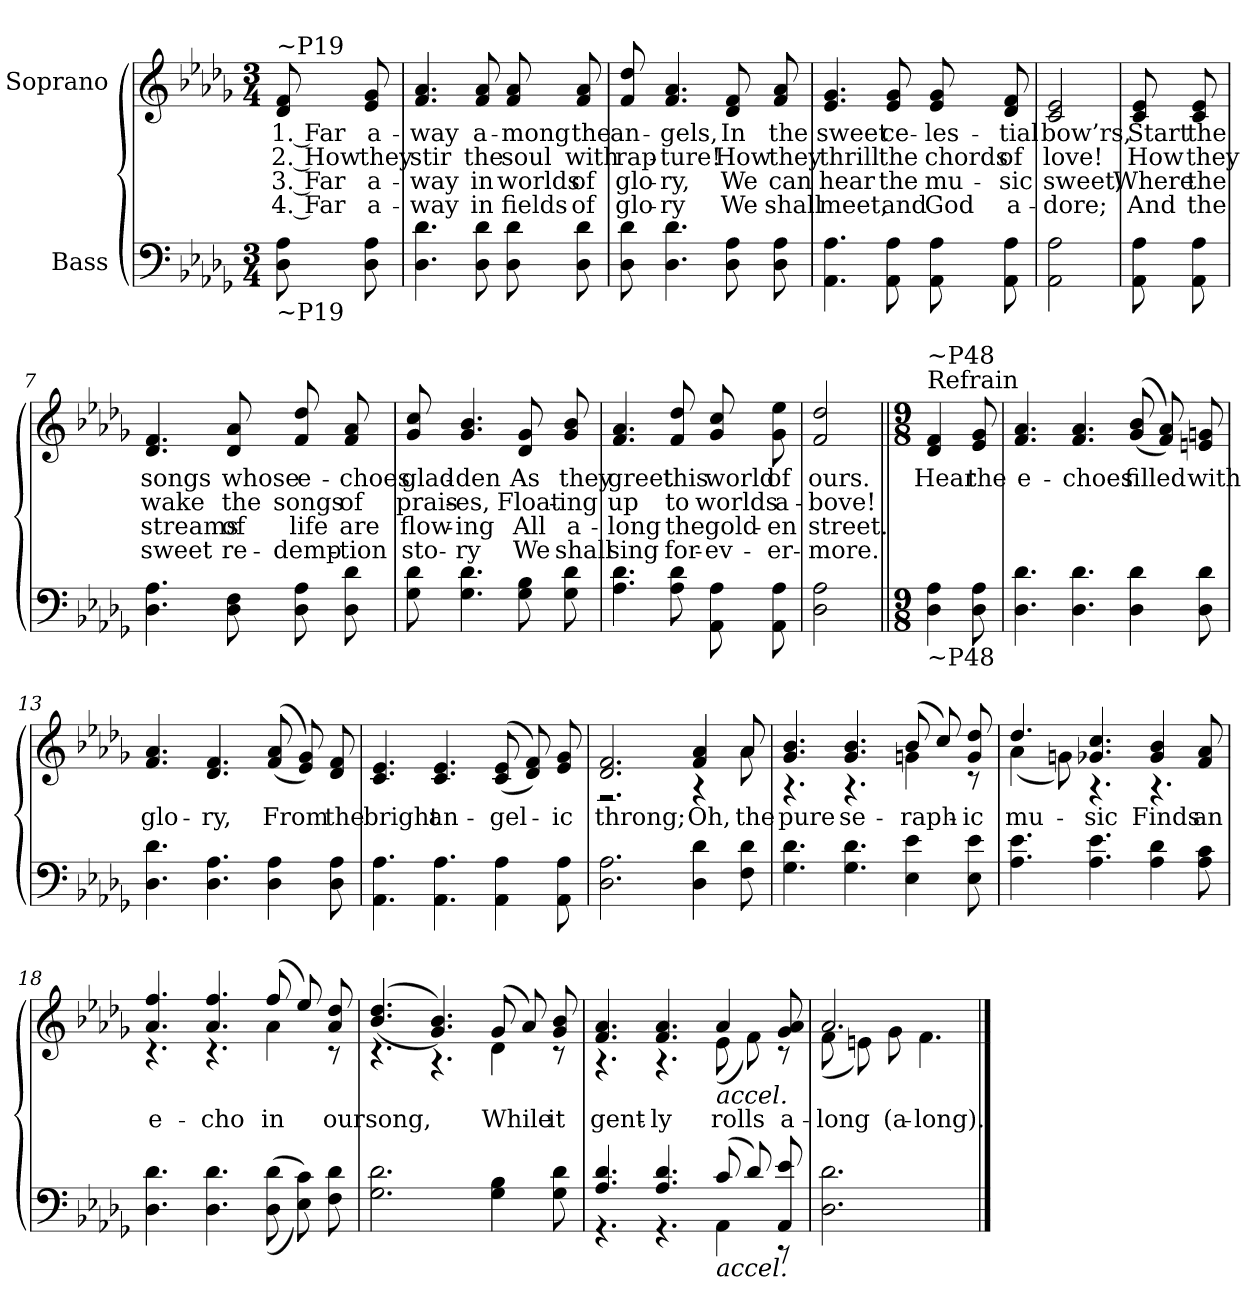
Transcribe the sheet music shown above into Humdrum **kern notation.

**kern	**kern	**text	**text	**text	**text
*part2	*part1	*part1	*part1	*part1	*part1
*staff2	*staff1	*staff1	*staff1	*staff1	*staff1
*I"Bass	*I"Soprano	*	*	*	*
*clefF4	*clefG2	*	*	*	*
*k[b-e-a-d-g-]	*k[b-e-a-d-g-]	*	*	*	*
*D-:	*D-:	*	*	*	*
*M3/4	*M3/4	*	*	*	*
*MM80	*MM80	*	*	*	*
=1	=1	=1	=1	=1	=1
!	!LO:TX:a:t=~P19	!	!	!	!
!LO:TX:b:t=~P19	!	!	!	!	!
8D- 8A-L	8d- 8fL	-1. Far	-2. How	-3. Far	-4. Far
8D- 8A-	8e- 8g-	-a-	-they	-a-	-a-
=2	=2	=2	=2	=2	=2
4.D- 4.d-	4.f 4.a-	-way	-stir	-way	-way
8D- 8d-	8f 8a-	-a-	-the	-in	-in
8D- 8d-L	8f 8a-L	-mong	-soul	-worlds	-fields
8D- 8d-	8f 8a-	-the	-with	-of	-of
=3	=3	=3	=3	=3	=3
8D- 8d-L	8f 8dd-L	-an-	-rap-	-glo-	-glo-
4.D- 4.d-	4.f 4.a-	-gels,	-ture!	-ry,	-ry
8D- 8A-L	8d- 8fL	-In	-How	-We	-We
8D- 8A-	8f 8a-	-the	-they	-can	-shall
=4	=4	=4	=4	=4	=4
4.AA- 4.A-	4.e- 4.g-	-sweet	-thrill	-hear	-meet,
8AA- 8A-	8e- 8g-	-ce-	-the	-the	-and
8AA- 8A-L	8e- 8g-L	-les-	-chords	-mu-	-God
8AA- 8A-	8d- 8f	-tial	-of	-sic	-a-
=5	=5	=5	=5	=5	=5
2AA- 2A-	2c 2e-	-bow’rs,	-love!	-sweet,	-dore;
=6	=6	=6	=6	=6	=6
8AA- 8A-L	8c 8e-L	-Start	-How	-Where	-And
8AA- 8A-	8c 8e-	-the	-they	-the	-the
=7	=7	=7	=7	=7	=7
4.D- 4.A-	4.d- 4.f	-songs	-wake	-streams	-sweet
8D- 8F	8d- 8a-	-whose	-the	-of	-re-
8D- 8A-L	8f 8dd-L	-e-	-songs	-life	-demp-
8D- 8d-	8f 8a-	-choes	-of	-are	-tion
=8	=8	=8	=8	=8	=8
8G- 8d-L	8g- 8ccL	-glad-	-prais-	-flow-	-sto-
4.G- 4.d-	4.g- 4.b-	-den	-es,	-ing	-ry
8G- 8B-L	8d- 8g-L	-As	-Float-	-All	-We
8G- 8d-	8g- 8b-	-they	-ing	-a-	-shall
=9	=9	=9	=9	=9	=9
4.A- 4.d-	4.f 4.a-	-greet	-up	-long	-sing
8A- 8d-	8f 8dd-	-this	-to	-the	-for-
8AA- 8A-L	8g- 8ccL	-world	-worlds	-gold-	-ev-
8AA- 8A-	8g- 8ee-	-of	-a-	-en	-er-
=10	=10	=10	=10	=10	=10
2D- 2A-	2f 2dd-	-ours.	-bove!	-street.	-more.
=11||	=11||	=11||	=11||	=11||	=11||
*M9/8	*M9/8	*	*	*	*
*MM120	*MM120	*	*	*	*
!	!LO:TX:a:t=Refrain	!	!	!	!
!	!LO:TX:a:t=~P48	!	!	!	!
!LO:TX:b:t=~P48	!	!	!	!	!
4D- 4A-	4d- 4f	-Hear	.	.	.
8D- 8A-	8e- 8g-	-the	.	.	.
=12	=12	=12	=12	=12	=12
4.D- 4.d-	4.f 4.a-	-e-	.	.	.
4.D- 4.d-	4.f 4.a-	-choes	.	.	.
4D- 4d-	((8g- 8b-L	-filled	.	.	.
.	8f 8a-))	.	.	.	.
8D- 8d-	8e 8g	-with	.	.	.
=13	=13	=13	=13	=13	=13
4.D- 4.d-	4.f 4.a-	-glo-	.	.	.
4.D- 4.A-	4.d- 4.f	-ry,	.	.	.
4D- 4A-	((8f 8a-L	-From	.	.	.
.	8e- 8g-))	.	.	.	.
8D- 8A-	8d- 8f	-the	.	.	.
=14	=14	=14	=14	=14	=14
4.AA- 4.A-	4.c 4.e-	-bright	.	.	.
4.AA- 4.A-	4.c 4.e-	-an-	.	.	.
4AA- 4A-	((8c 8e-L	-gel-	.	.	.
.	8d- 8f))	.	.	.	.
8AA- 8A-	8e- 8g-	-ic	.	.	.
=15	=15	=15	=15	=15	=15
*	*^	*	*	*	*
2.D- 2.A-	2.d- 2.f	2.r	-throng;	.	.	.
4D- 4d-	4f 4a-	4r	-Oh,	.	.	.
8F 8d-	8a-	8a-	-the	.	.	.
=16	=16	=16	=16	=16	=16	=16
4.G- 4.d-	4.g- 4.b-	4.r	-pure	.	.	.
4.G- 4.d-	4.g- 4.b-	4.r	-se-	.	.	.
4E- 4e-	(8b-L	4g	-raph-	.	.	.
.	8cc)	.	.	.	.	.
8E- 8e-	8g 8dd-	8r	-ic	.	.	.
=17	=17	=17	=17	=17	=17	=17
4.A- 4.e-	4.dd-	(4a-	-mu-	.	.	.
.	.	8g)	.	.	.	.
4.A- 4.e-	4.g- 4.cc	4.r	-sic	.	.	.
4A- 4d-	4g- 4b-	4.r	-Finds	.	.	.
8A- 8c	8f 8a-	.	-an	.	.	.
=18	=18	=18	=18	=18	=18	=18
4.D- 4.d-	4.a- 4.ff	4.r	-e-	.	.	.
4.D- 4.d-	4.a- 4.ff	4.r	-cho	.	.	.
((8D- 8d-L	(8ffL	4a-	-in	.	.	.
8E- 8c))	8ee-)	.	.	.	.	.
8F 8d-	8a- 8dd-	8r	-our	.	.	.
=19	=19	=19	=19	=19	=19	=19
2.G- 2.d-	((4.b- 4.dd-	4.r	-song,	.	.	.
.	4.g- 4.b-))	4.r	.	.	.	.
4G- 4B-	(8g-L	4d-	-While	.	.	.
.	8a-)	.	.	.	.	.
8G- 8d-	8g- 8b-	8r	-it	.	.	.
=20	=20	=20	=20	=20	=20	=20
*^	*	*	*	*	*	*
4.A- 4.d-	4.r	4.f 4.a-	4.r	-gent-	.	.	.
4.A- 4.d-	4.r	4.f 4.a-	4.r	-ly	.	.	.
!	!	!LO:TX:b:i:t=accel.	!	!	!	!	!
!LO:TX:b:i:t=accel.	!	!	!	!	!	!	!
(8cL	4AA-	4a-	(8e-L	-rolls	.	.	.
8d-)	.	.	8f)	.	.	.	.
8AA- 8e-	8r	8g- 8a-	8r	-a-	.	.	.
*v	*v	*	*	*	*	*	*
=21	=21	=21	=21	=21	=21	=21
2.D- 2.d-	2.a-	(8fL	-long	.	.	.
.	.	8e)	.	.	.	.
.	.	8g-	-(a-	.	.	.
.	.	4.f	-long).	.	.	.
*	*v	*v	*	*	*	*
==	==	==	==	==	==
*-	*-	*-	*-	*-	*-
